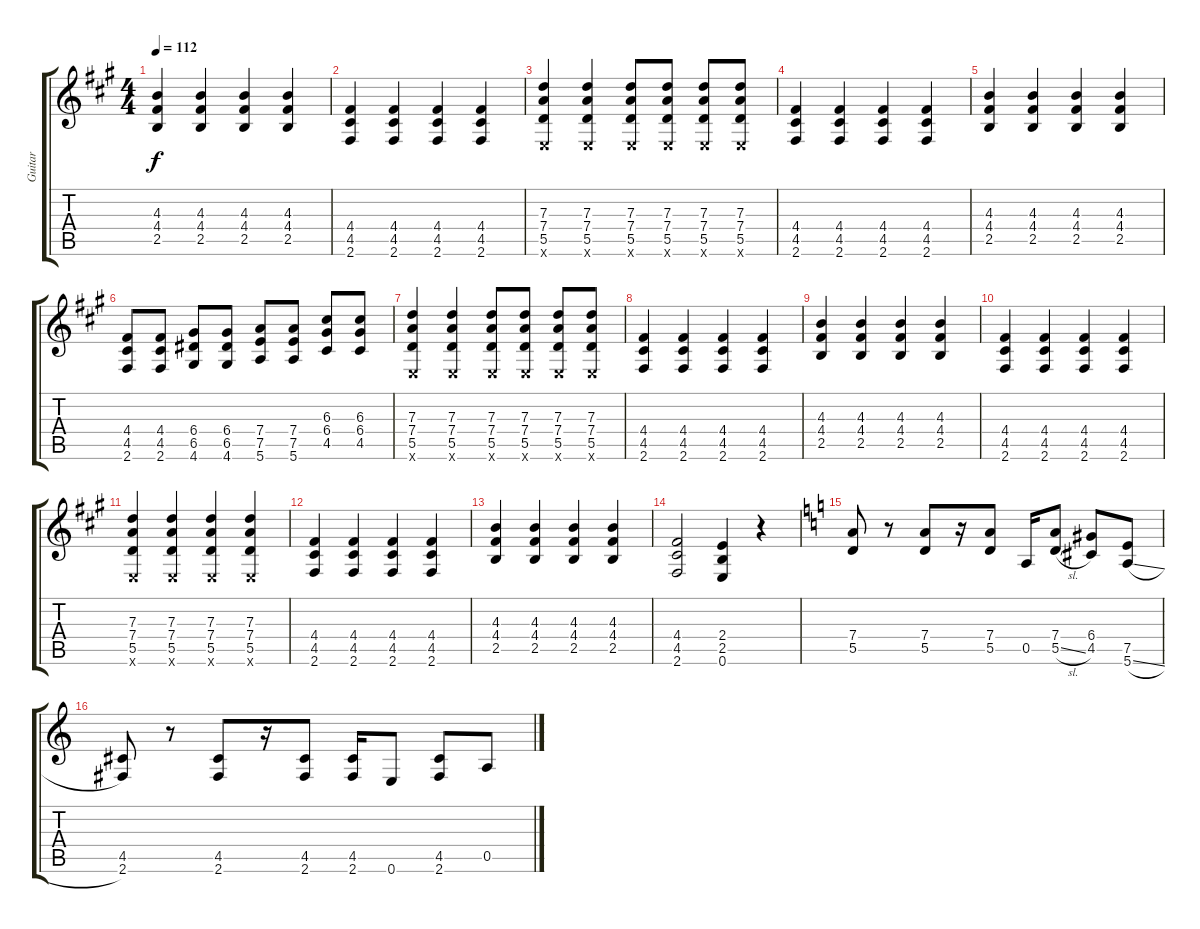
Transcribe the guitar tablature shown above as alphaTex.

\track ("Guitar " "Guitar ") {instrument distortionguitar}
\staff {score tabs}
\tuning (E4 B3 G3 D3 A2 E2) {hide}
\ts (4 4)
\tempo 112
\clef g2
\ks a
(4.3 4.4 2.5).4{dy f} (4.3 4.4 2.5).4 (4.3 4.4 2.5).4 (4.3 4.4 2.5).4 |
(4.4 4.5 2.6).4 (4.4 4.5 2.6).4 (4.4 4.5 2.6).4 (4.4 4.5 2.6).4 |
(7.3 7.4 5.5 0.6{x}).4 (7.3 7.4 5.5 0.6{x}).4 (7.3 7.4 5.5 0.6{x}).8 (7.3 7.4 5.5 0.6{x}).8 (7.3 7.4 5.5 0.6{x}).8 (7.3 7.4 5.5 0.6{x}).8 |
(4.4 4.5 2.6).4 (4.4 4.5 2.6).4 (4.4 4.5 2.6).4 (4.4 4.5 2.6).4 |
(4.3 4.4 2.5).4 (4.3 4.4 2.5).4 (4.3 4.4 2.5).4 (4.3 4.4 2.5).4 |
(4.4 4.5 2.6).8 (4.4 4.5 2.6).8 (6.4 6.5 4.6).8 (6.4 6.5 4.6).8 (7.4 7.5 5.6).8 (7.4 7.5 5.6).8 (6.3 6.4 4.5).8 (6.3 6.4 4.5).8 |
(7.3 7.4 5.5 0.6{x}).4 (7.3 7.4 5.5 0.6{x}).4 (7.3 7.4 5.5 0.6{x}).8 (7.3 7.4 5.5 0.6{x}).8 (7.3 7.4 5.5 0.6{x}).8 (7.3 7.4 5.5 0.6{x}).8 |
(4.4 4.5 2.6).4 (4.4 4.5 2.6).4 (4.4 4.5 2.6).4 (4.4 4.5 2.6).4 |
(4.3 4.4 2.5).4 (4.3 4.4 2.5).4 (4.3 4.4 2.5).4 (4.3 4.4 2.5).4 |
(4.4 4.5 2.6).4 (4.4 4.5 2.6).4 (4.4 4.5 2.6).4 (4.4 4.5 2.6).4 |
(7.3 7.4 5.5 0.6{x}).4 (7.3 7.4 5.5 0.6{x}).4 (7.3 7.4 5.5 0.6{x}).4 (7.3 7.4 5.5 0.6{x}).4 |
(4.4 4.5 2.6).4 (4.4 4.5 2.6).4 (4.4 4.5 2.6).4 (4.4 4.5 2.6).4 |
(4.3 4.4 2.5).4 (4.3 4.4 2.5).4 (4.3 4.4 2.5).4 (4.3 4.4 2.5).4 |
(4.4 4.5 2.6).2 (2.4 2.5 0.6).4 r.4 |
\ks c
(7.4 5.5).8{instrument distortionguitar} r.8 (7.4 5.5).8 r.16 (7.4 5.5).8 0.5.16 (7.4 5.5{sl}).8 (6.4 4.5).8 (7.5 5.6{sl}).8 |
(4.5 2.6).8 r.8 (4.5 2.6).8 r.16 (4.5 2.6).8 (4.5 2.6).16 0.6.8 (4.5 2.6).8 0.5.8
